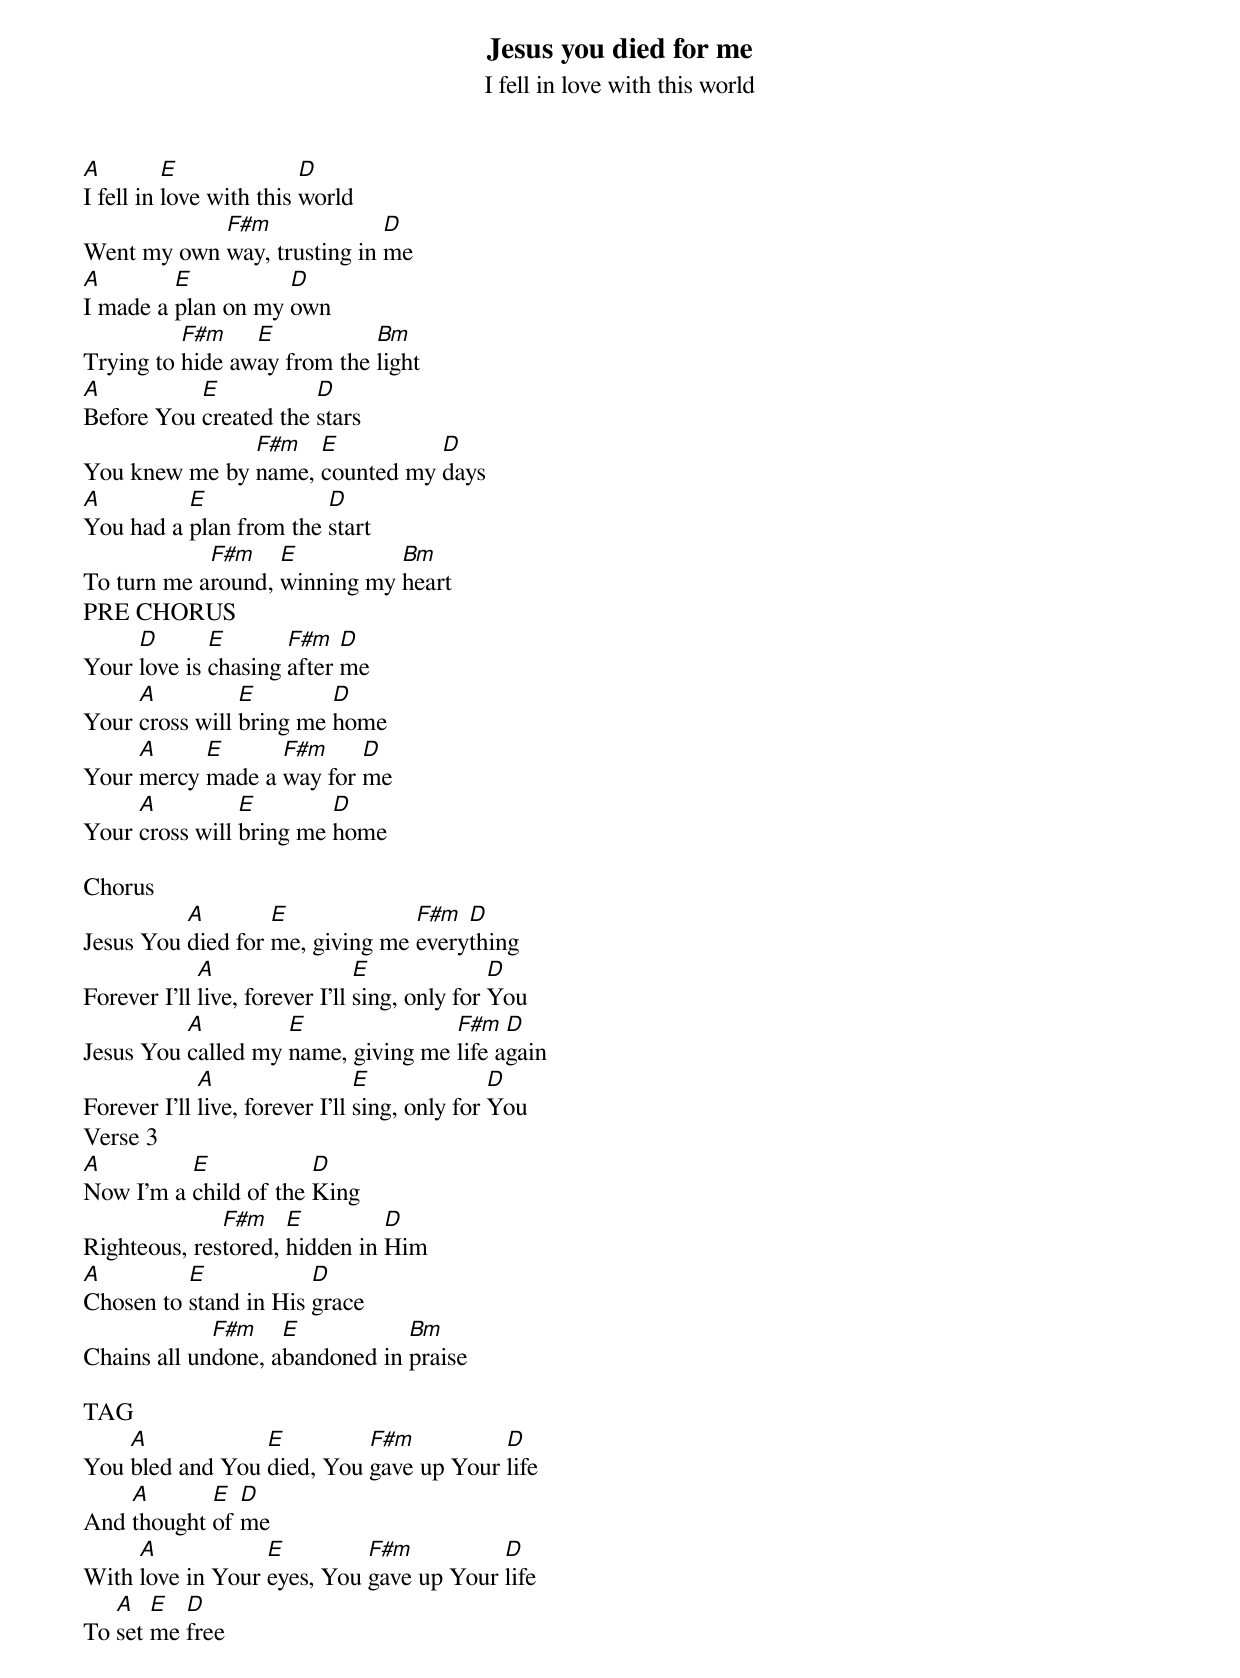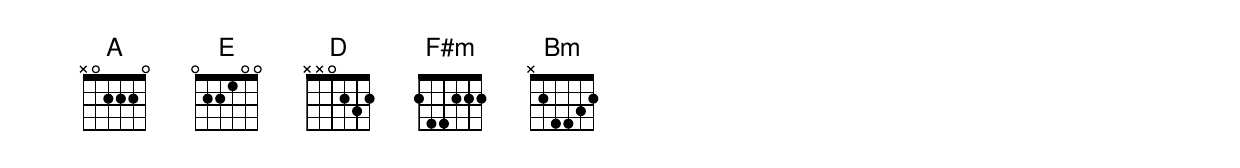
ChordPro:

{title:Jesus you died for me }
{subtitle: I fell in love with this world}

[A]I fell in [E]love with this [D]world
Went my own [F#m]way, trusting in [D]me
[A]I made a [E]plan on my [D]own
Trying to [F#m]hide aw[E]ay from the [Bm]light
[A]Before You [E]created the [D]stars
You knew me by [F#m]name, [E]counted my [D]days
[A]You had a [E]plan from the [D]start
To turn me a[F#m]round, [E]winning my [Bm]heart
PRE CHORUS
Your [D]love is [E]chasing [F#m]after [D]me
Your [A]cross will [E]bring me [D]home
Your [A]mercy [E]made a [F#m]way for [D]me
Your [A]cross will [E]bring me [D]home

Chorus
Jesus You [A]died for [E]me, giving me [F#m]every[D]thing
Forever I’ll [A]live, forever I’ll [E]sing, only for [D]You
Jesus You [A]called my [E]name, giving me [F#m]life a[D]gain
Forever I’ll [A]live, forever I’ll [E]sing, only for [D]You
Verse 3
[A]Now I’m a [E]child of the [D]King
Righteous, res[F#m]tored, [E]hidden in [D]Him
[A]Chosen to [E]stand in His [D]grace
Chains all un[F#m]done, a[E]bandoned in [Bm]praise

TAG
You [A]bled and You [E]died, You [F#m]gave up Your [D]life
And [A]thought [E]of [D]me
With [A]love in Your [E]eyes, You [F#m]gave up Your [D]life
To [A]set [E]me [D]free
